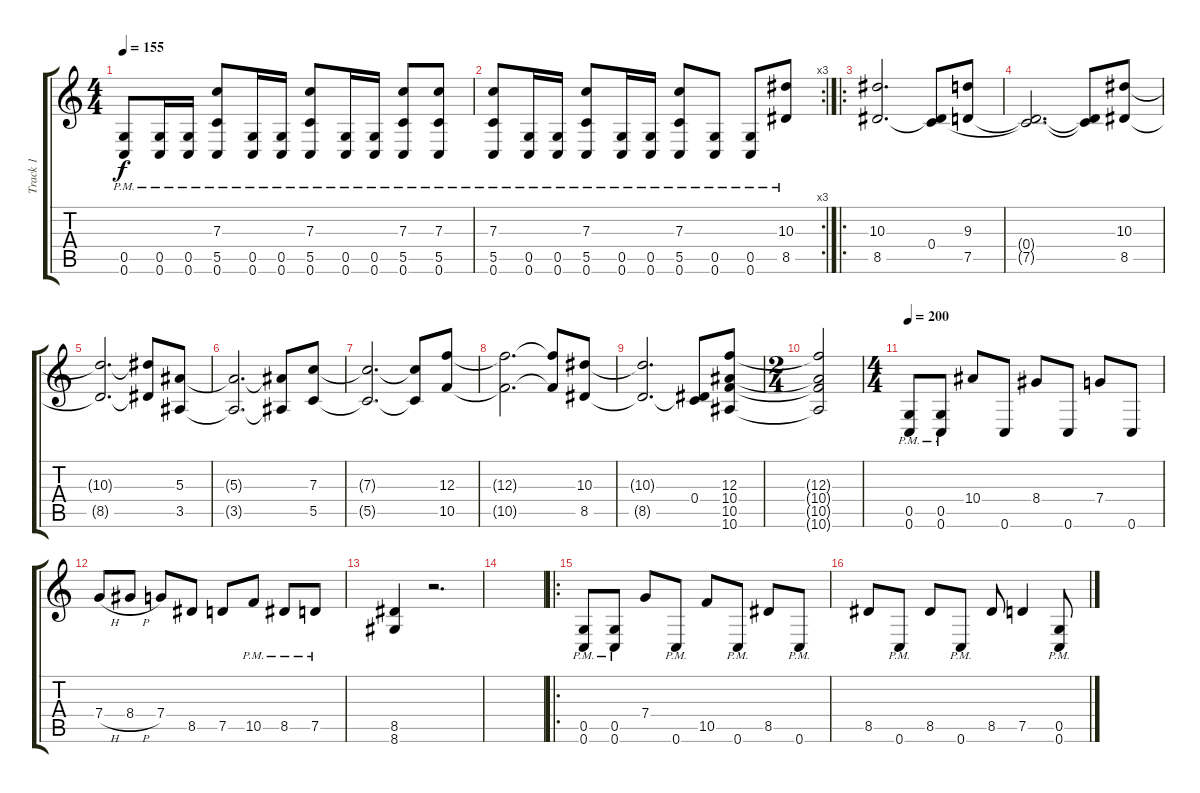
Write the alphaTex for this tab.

\track ("Track 1" "Track 1") {instrument distortionguitar}
\staff {score tabs}
\tuning (D4 A3 F3 C3 G2 C2) {hide}
\ts (4 4)
\tempo 155
\clef g2
\ks c
(0.5{pm} 0.6{pm}).8{dy f} (0.5{pm} 0.6{pm}).16 (0.5{pm} 0.6{pm}).16 (7.3 5.5{pm} 0.6{pm}).8 (0.5{pm} 0.6{pm}).16 (0.5{pm} 0.6{pm}).16 (7.3 5.5{pm} 0.6{pm}).8 (0.5{pm} 0.6{pm}).16 (0.5{pm} 0.6{pm}).16 (7.3 5.5{pm} 0.6{pm}).8 (7.3 5.5{pm} 0.6{pm}).8 |
\rc 3
(7.3 5.5{pm} 0.6{pm}).8 (0.5{pm} 0.6{pm}).16 (0.5{pm} 0.6{pm}).16 (7.3 5.5{pm} 0.6{pm}).8 (0.5{pm} 0.6{pm}).16 (0.5{pm} 0.6{pm}).16 (7.3 5.5{pm} 0.6{pm}).8 (0.5{pm} 0.6{pm}).8 (0.5{pm} 0.6{pm}).8 (10.3 8.5{pm}).8 |
\ro
(10.3 8.5).2{d} (0.4 8.5{t}).8 (9.3 7.5).8 |
(0.4{t} 7.5{t}).2{d} (0.4{t} 7.5{t}).8 (10.3 8.5).8 |
(10.3{t} 8.5{t}).2{d} (10.3{t} 8.5{t}).8 (5.3 3.5).8 |
(5.3{t} 3.5{t}).2{d} (5.3{t} 3.5{t}).8 (7.3 5.5).8 |
(7.3{t} 5.5{t}).2{d} (7.3{t} 5.5{t}).8 (12.3 10.5).8 |
(12.3{t} 10.5{t}).2{d} (12.3{t} 10.5{t}).8 (10.3 8.5).8 |
(10.3{t} 8.5{t}).2{d} (0.4 8.5{t}).8 (12.3 10.4 10.5 10.6).8 |
\ts (2 4)
(12.3{t} 10.4{t} 10.5{t} 10.6{t}).2 |
\ts (4 4)
\tempo 200
(0.5{pm} 0.6{pm}).8 (0.5{pm} 0.6{pm}).8 10.4.8 0.6.8 8.4.8 0.6.8 7.4.8 0.6.8 |
7.4{h}.8 8.4{h}.8 7.4.8 8.5.8 7.5.8 10.5{pm}.8 8.5{pm}.8 7.5{pm}.8 |
(8.5 8.6).4 r.2{d} |
|
\ro
(0.5{pm} 0.6{pm}).8 (0.5{pm} 0.6{pm}).8 7.4.8 0.6{pm}.8 10.5.8 0.6{pm}.8 8.5.8 0.6{pm}.8 |
8.5.8 0.6{pm}.8 8.5.8 0.6{pm}.8 8.5.8 7.5.4 (0.5{pm} 0.6{pm}).8
